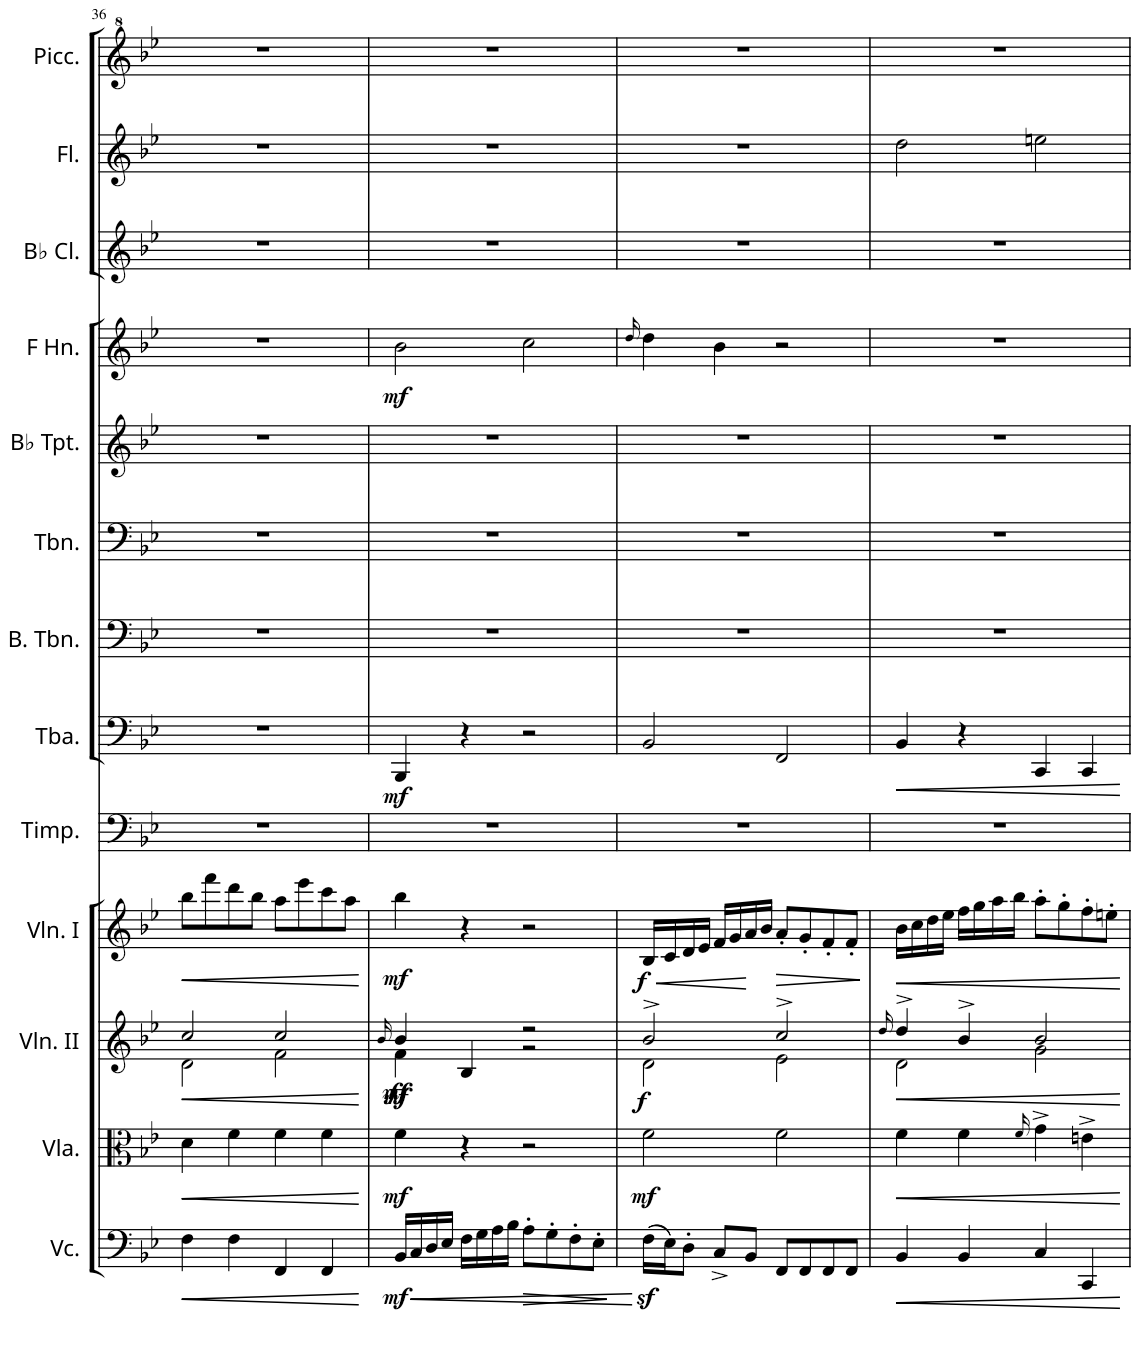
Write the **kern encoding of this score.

**kern	**dynam	**kern	**dynam	**kern	**dynam	**kern	**dynam	**kern	**kern	**dynam	**kern	**kern	**kern	**kern	**dynam	**kern	**kern	**kern
*part13	*part13	*part12	*part12	*part11	*part11	*part10	*part10	*part9	*part8	*part8	*part7	*part6	*part5	*part4	*part4	*part3	*part2	*part1
*staff13	*staff13	*staff12	*staff12	*staff11	*staff11	*staff10	*staff10	*staff9	*staff8	*staff8	*staff7	*staff6	*staff5	*staff4	*staff4	*staff3	*staff2	*staff1
*I"Violoncello	*	*I"Viola	*	*I"Violin II	*	*I"Violin I	*	*I"Timpani	*I"Tuba	*	*I"Bass Trombone	*I"Trombone	*I"Bb Trumpet	*I"Horn in F	*	*I"Bb Clarinet	*I"Flute	*I"Piccolo
*I'Vc.	*	*I'Vla.	*	*I'Vln. II	*	*I'Vln. I	*	*I'Timp.	*I'Tba.	*	*I'B. Tbn.	*I'Tbn.	*I'Bb Tpt.	*	*	*I'Bb Cl.	*I'Fl.	*I'Picc.
!!LO:PB:g=z
*clefF4	*	*clefC3	*	*clefG2	*	*clefG2	*	*clefF4	*clefF4	*	*clefF4	*clefF4	*clefG2	*clefG2	*	*clefG2	*clefG2	*clefG^2
*	*	*	*	*	*	*	*	*	*	*	*	*	*ITrd1c2	*ITrd4c7	*	*ITrd1c2	*	*ITrd-7c-12
*k[b-e-]	*	*k[b-e-]	*	*k[b-e-]	*	*k[b-e-]	*	*k[b-e-]	*k[b-e-]	*	*k[b-e-]	*k[b-e-]	*k[b-e-]	*k[b-e-]	*	*k[b-e-]	*k[b-e-]	*k[b-e-]
*M4/4	*	*M4/4	*	*M4/4	*	*M4/4	*	*M4/4	*M4/4	*	*M4/4	*M4/4	*M4/4	*M4/4	*	*M4/4	*M4/4	*M4/4
=36	=36	=36	=36	=36	=36	=36	=36	=36	=36	=36	=36	=36	=36	=36	=36	=36	=36	=36
!	!LO:HP:b	!	!LO:HP:b	!	!LO:HP:b	!	!LO:HP:b	!	!	!	!	!	!	!	!	!	!	!
*	*	*	*	*^	*	*	*	*	*	*	*	*	*	*	*	*	*	*
4F\	<	4d\	<	2cc/	2d\	<	8bb-\L	<	1r	1r	.	1r	1r	1r	1r	.	1r	1r	1r
.	.	.	.	.	.	.	8fff\	.	.	.	.	.	.	.	.	.	.	.	.
4F\	.	4f\	.	.	.	.	8ddd\	.	.	.	.	.	.	.	.	.	.	.	.
.	.	.	.	.	.	.	8bb-\J	.	.	.	.	.	.	.	.	.	.	.	.
4FF/	.	4f\	.	2cc/	2f\	.	8aa\L	.	.	.	.	.	.	.	.	.	.	.	.
.	.	.	.	.	.	.	8eee-\	.	.	.	.	.	.	.	.	.	.	.	.
4FF/	.	4f\	.	.	.	.	8ccc\	.	.	.	.	.	.	.	.	.	.	.	.
.	.	.	.	.	.	.	8aa\J	.	.	.	.	.	.	.	.	.	.	.	.
=37	=37	=37	=37	=37	=37	=37	=37	=37	=37	=37	=37	=37	=37	=37	=37	=37	=37	=37	=37
.	.	.	.	16qb-/	.	.	.	.	.	.	.	.	.	.	.	.	.	.	.
!	!LO:DY:b	!	!LO:DY:b	!	!	!LO:DY:b	!	!	!	!	!	!	!	!	!	!	!	!	!
!	!	!	!	!	!	!LO:DY:n=1:b	!	!	!	!	!	!	!	!	!	!	!	!	!
!	!	!	!	!	!	!LO:DY:n=2:b	!	!LO:DY:b	!	!	!LO:DY:b	!	!	!	!	!LO:DY:b	!	!	!
16BB-/LL	mf	4f\	mf	4b-/	4f\	mf f mf	4bb-\	mf	1r	4BBB-/	mf	1r	1r	1r	2b-\	mf	1r	1r	1r
!	!LO:HP:b	!	!	!	!	!	!	!	!	!	!	!	!	!	!	!	!	!	!
16C/	<	.	.	.	.	.	.	.	.	.	.	.	.	.	.	.	.	.	.
16D/	.	.	.	.	.	.	.	.	.	.	.	.	.	.	.	.	.	.	.
16E-/JJ	.	.	.	.	.	.	.	.	.	.	.	.	.	.	.	.	.	.	.
16F\LL	.	4r	.	4B-/	4ryy	.	4r	.	.	4r	.	.	.	.	.	.	.	.	.
16G\	.	.	.	.	.	.	.	.	.	.	.	.	.	.	.	.	.	.	.
16A\	.	.	.	.	.	.	.	.	.	.	.	.	.	.	.	.	.	.	.
16B-\JJ	.	.	.	.	.	.	.	.	.	.	.	.	.	.	.	.	.	.	.
!	!LO:HP:b	!	!	!	!	!	!	!	!	!	!	!	!	!	!	!	!	!	!
8A'\L	>	2r	.	2r	2r	.	2r	.	.	2r	.	.	.	.	2cc\	.	.	.	.
8G'\	.	.	.	.	.	.	.	.	.	.	.	.	.	.	.	.	.	.	.
8F'\	.	.	.	.	.	.	.	.	.	.	.	.	.	.	.	.	.	.	.
8E-'\J	.	.	.	.	.	.	.	.	.	.	.	.	.	.	.	.	.	.	.
*	*	*	*	*v	*v	*	*	*	*	*	*	*	*	*	*	*	*	*	*
.	[ ]	.	.	.	.	.	.	.	.	.	.	.	.	.	.	.	.	.
=38	=38	=38	=38	=38	=38	=38	=38	=38	=38	=38	=38	=38	=38	=38	=38	=38	=38	=38
.	.	.	.	.	.	.	.	.	.	.	.	.	.	16qdd/	.	.	.	.
*	*	*	*	*^	*	*	*	*	*	*	*	*	*	*	*	*	*	*
!	!	!	!LO:DY:b	!	!	!LO:DY:b	!	!LO:HP:b	!	!	!	!	!	!	!	!	!	!	!
!	!	!	!	!	!	!	!	!LO:DY:n=1:b	!	!	!	!	!	!	!	!	!	!	!
(16Fz<\LL	.	2f\	mf	2b-^/	2d\	f	16B-/LL	< f	1r	2BB-/	.	1r	1r	1r	4dd\	.	1r	1r	1r
16E-\J)	.	.	.	.	.	.	16c/	.	.	.	.	.	.	.	.	.	.	.	.
8D'\J	.	.	.	.	.	.	16d/	.	.	.	.	.	.	.	.	.	.	.	.
.	.	.	.	.	.	.	16e-/JJ	.	.	.	.	.	.	.	.	.	.	.	.
8C^/L	.	.	.	.	.	.	16f/LL	.	.	.	.	.	.	.	4b-\	.	.	.	.
.	.	.	.	.	.	.	16g/	.	.	.	.	.	.	.	.	.	.	.	.
8BB-/J	.	.	.	.	.	.	16a/	.	.	.	.	.	.	.	.	.	.	.	.
.	.	.	.	.	.	.	16b-/JJ	.	.	.	.	.	.	.	.	.	.	.	.
!	!	!	!	!	!	!	!	!LO:HP:b	!	!	!	!	!	!	!	!	!	!	!
8FF/L	.	2f\	.	2cc^/	2e-\	.	8a'/L	>	.	2FF/	.	.	.	.	2r	.	.	.	.
8FF/	.	.	.	.	.	.	8g'/	.	.	.	.	.	.	.	.	.	.	.	.
8FF/	.	.	.	.	.	.	8f'/	.	.	.	.	.	.	.	.	.	.	.	.
8FF/J	.	.	.	.	.	.	8f'/J	.	.	.	.	.	.	.	.	.	.	.	.
*	*	*	*	*v	*v	*	*	*	*	*	*	*	*	*	*	*	*	*	*
.	.	.	.	.	.	.	[ ]	.	.	.	.	.	.	.	.	.	.	.
=39	=39	=39	=39	=39	=39	=39	=39	=39	=39	=39	=39	=39	=39	=39	=39	=39	=39	=39
.	.	.	.	16qdd/	.	.	.	.	.	.	.	.	.	.	.	.	.	.
*	*	*	*	*^	*	*	*	*	*	*	*	*	*	*	*	*	*	*
4BB-/	.	4f\	.	4dd^/	2d\	.	16b-\LL	.	1r	4BB-/	.	1r	1r	1r	1r	.	1r	2dd\	1r
.	.	.	.	.	.	.	16cc\	.	.	.	.	.	.	.	.	.	.	.	.
.	.	.	.	.	.	.	16dd\	.	.	.	.	.	.	.	.	.	.	.	.
.	.	.	.	.	.	.	16ee-\JJ	.	.	.	.	.	.	.	.	.	.	.	.
4BB-/	.	4f\	.	4b-^/	.	.	16ff\LL	.	.	4r	.	.	.	.	.	.	.	.	.
.	.	.	.	.	.	.	16gg\	.	.	.	.	.	.	.	.	.	.	.	.
.	.	.	.	.	.	.	16aa\	.	.	.	.	.	.	.	.	.	.	.	.
.	.	.	.	.	.	.	16bb-\JJ	.	.	.	.	.	.	.	.	.	.	.	.
.	.	16qf/	.	.	.	.	.	.	.	.	.	.	.	.	.	.	.	.	.
4C/	.	4g^\	.	2b-/	2g\	.	8aa'\L	.	.	4CC/	.	.	.	.	.	.	.	2een\	.
.	.	.	.	.	.	.	8gg'\	.	.	.	.	.	.	.	.	.	.	.	.
4CC/	.	4en^\	.	.	.	.	8ff'\	.	.	4CC/	.	.	.	.	.	.	.	.	.
.	.	.	.	.	.	.	8een'\J	.	.	.	.	.	.	.	.	.	.	.	.
*	*	*	*	*v	*v	*	*	*	*	*	*	*	*	*	*	*	*	*	*
.	[	.	[	.	[	.	[	.	.	.	.	.	.	.	.	.	.	.
=	=	=	=	=	=	=	=	=	=	=	=	=	=	=	=	=	=	=
*-	*-	*-	*-	*-	*-	*-	*-	*-	*-	*-	*-	*-	*-	*-	*-	*-	*-	*-
